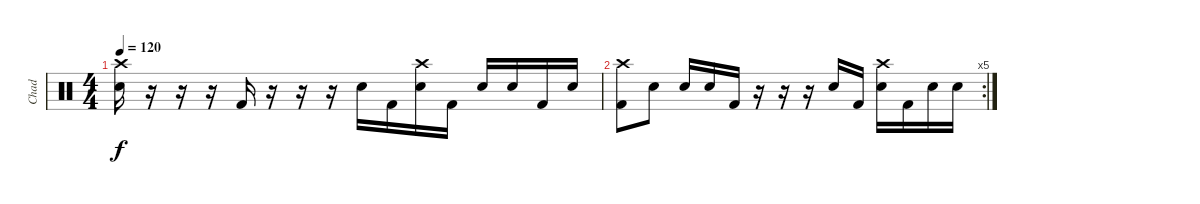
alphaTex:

\track ("Chad" "Chad") {instrument percussion}
\staff {score}
\articulation defaults
\ts (4 4)
\tempo 120
\clef neutral
\ks c
("Crash high (hit)" "Snare (hit) 2").16{dy f} r.16 r.16 r.16 "Kick (hit) 2".16 r.16 r.16 r.16 "Snare (hit) 2".16 "Kick (hit) 2".16 ("Crash high (hit)" "Snare (hit) 2").16 "Kick (hit) 2".16 "Snare (hit) 2".16 "Snare (hit) 2".16 "Kick (hit) 2".16 "Snare (hit) 2".16 |
\rc 5
("Crash high (hit)" "Kick (hit) 2").8 "Snare (hit) 2".8 "Snare (hit) 2".16 "Snare (hit) 2".16 "Kick (hit) 2".16 r.16 r.16 r.16 "Snare (hit) 2".16 "Kick (hit) 2".16 ("Crash high (hit)" "Snare (hit) 2").16 "Kick (hit) 2".16 "Snare (hit) 2".16 "Snare (hit) 2".16
